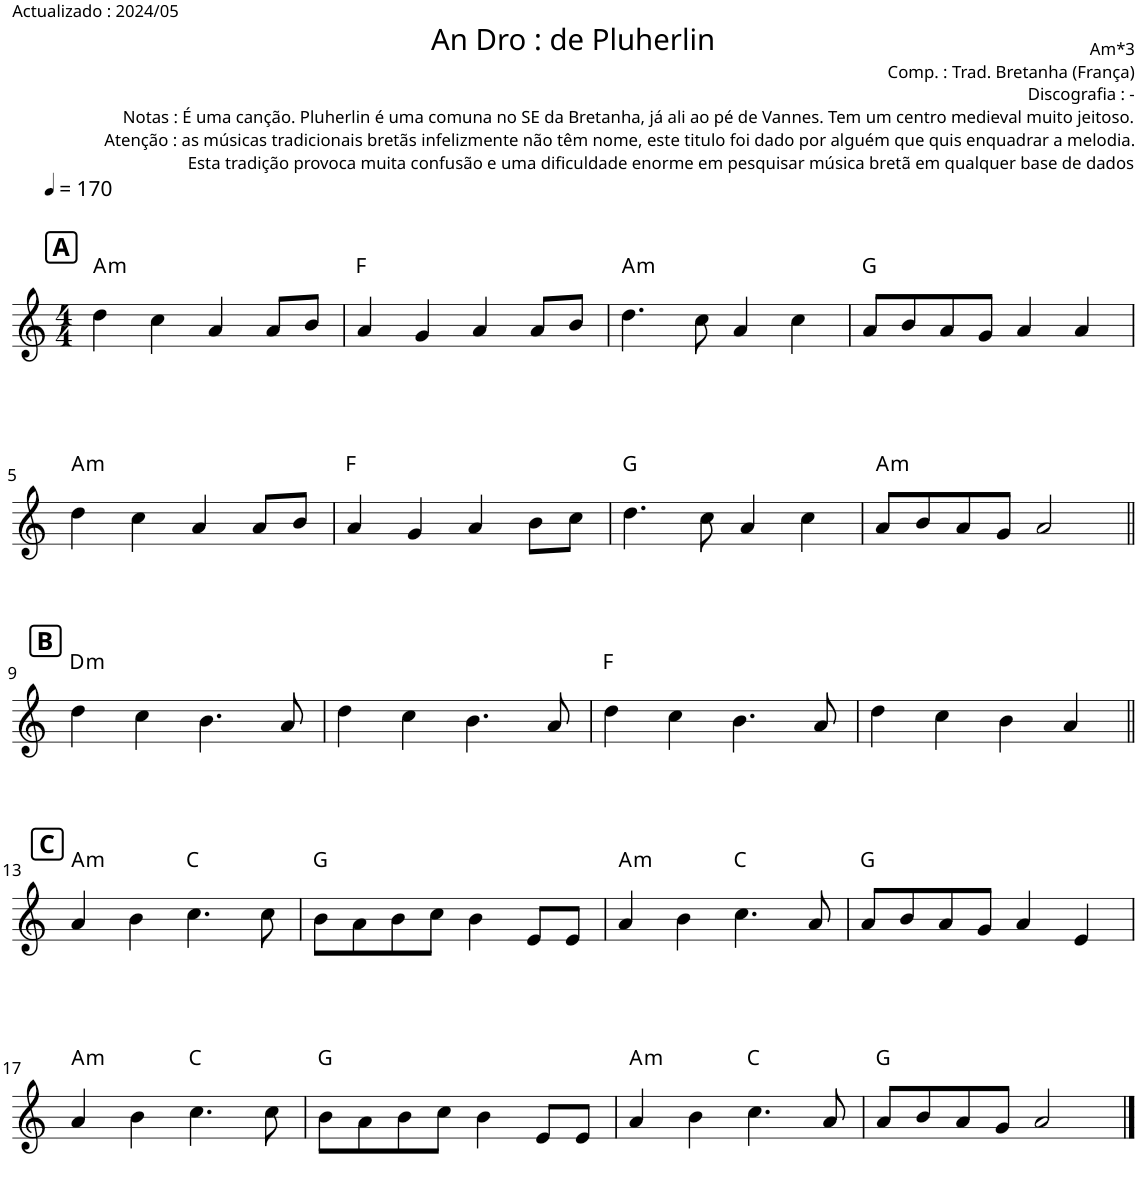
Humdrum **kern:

**kern	**harte
*part1	*part1
*staff1	*
*I"Piano	*
*I'Pno.	*
*clefG2	*
*k[]	*
*M4/4	*
*MM170	*
!!LO:REH:place=s1:a:B:cj:fs=12:t=A
=1	=1
!	!LO:H:kt=m
4dd\	A:min
4cc\	.
4a/	.
8a/L	.
8b/J	.
=2	=2
4a/	F:maj
4g/	.
4a/	.
8a/L	.
8b/J	.
=3	=3
!	!LO:H:kt=m
4.dd\	A:min
8cc\	.
4a/	.
4cc\	.
=4	=4
8a/L	G:maj
8b/	.
8a/	.
8g/J	.
4a/	.
4a/	.
!!LO:LB:g=z
=5	=5
!	!LO:H:kt=m
4dd\	A:min
4cc\	.
4a/	.
8a/L	.
8b/J	.
=6	=6
4a/	F:maj
4g/	.
4a/	.
8b\L	.
8cc\J	.
=7	=7
4.dd\	G:maj
8cc\	.
4a/	.
4cc\	.
=8	=8
!	!LO:H:kt=m
8a/L	A:min
8b/	.
8a/	.
8g/J	.
2a/	.
!!LO:LB:g=z
!!LO:REH:place=s1:a:B:cj:fs=12:t=B
=9||	=9||
!	!LO:H:kt=m
4dd\	D:min
4cc\	.
4.b\	.
8a/	.
=10	=10
4dd\	.
4cc\	.
4.b\	.
8a/	.
=11	=11
4dd\	F:maj
4cc\	.
4.b\	.
8a/	.
=12	=12
4dd\	.
4cc\	.
4b\	.
4a/	.
!!LO:LB:g=z
!!LO:REH:place=s1:a:B:cj:fs=12:t=C
=13||	=13||
!	!LO:H:kt=m
4a/	A:min
4b\	.
4.cc\	C:maj
8cc\	.
=14	=14
8b\L	G:maj
8a\	.
8b\	.
8cc\J	.
4b\	.
8e/L	.
8e/J	.
=15	=15
!	!LO:H:kt=m
4a/	A:min
4b\	.
4.cc\	C:maj
8a/	.
=16	=16
8a/L	G:maj
8b/	.
8a/	.
8g/J	.
4a/	.
4e/	.
!!LO:LB:g=z
=17	=17
!	!LO:H:kt=m
4a/	A:min
4b\	.
4.cc\	C:maj
8cc\	.
=18	=18
8b\L	G:maj
8a\	.
8b\	.
8cc\J	.
4b\	.
8e/L	.
8e/J	.
=19	=19
!	!LO:H:kt=m
4a/	A:min
4b\	.
4.cc\	C:maj
8a/	.
=20	=20
8a/L	G:maj
8b/	.
8a/	.
8g/J	.
2a/	.
==	==
*-	*-
